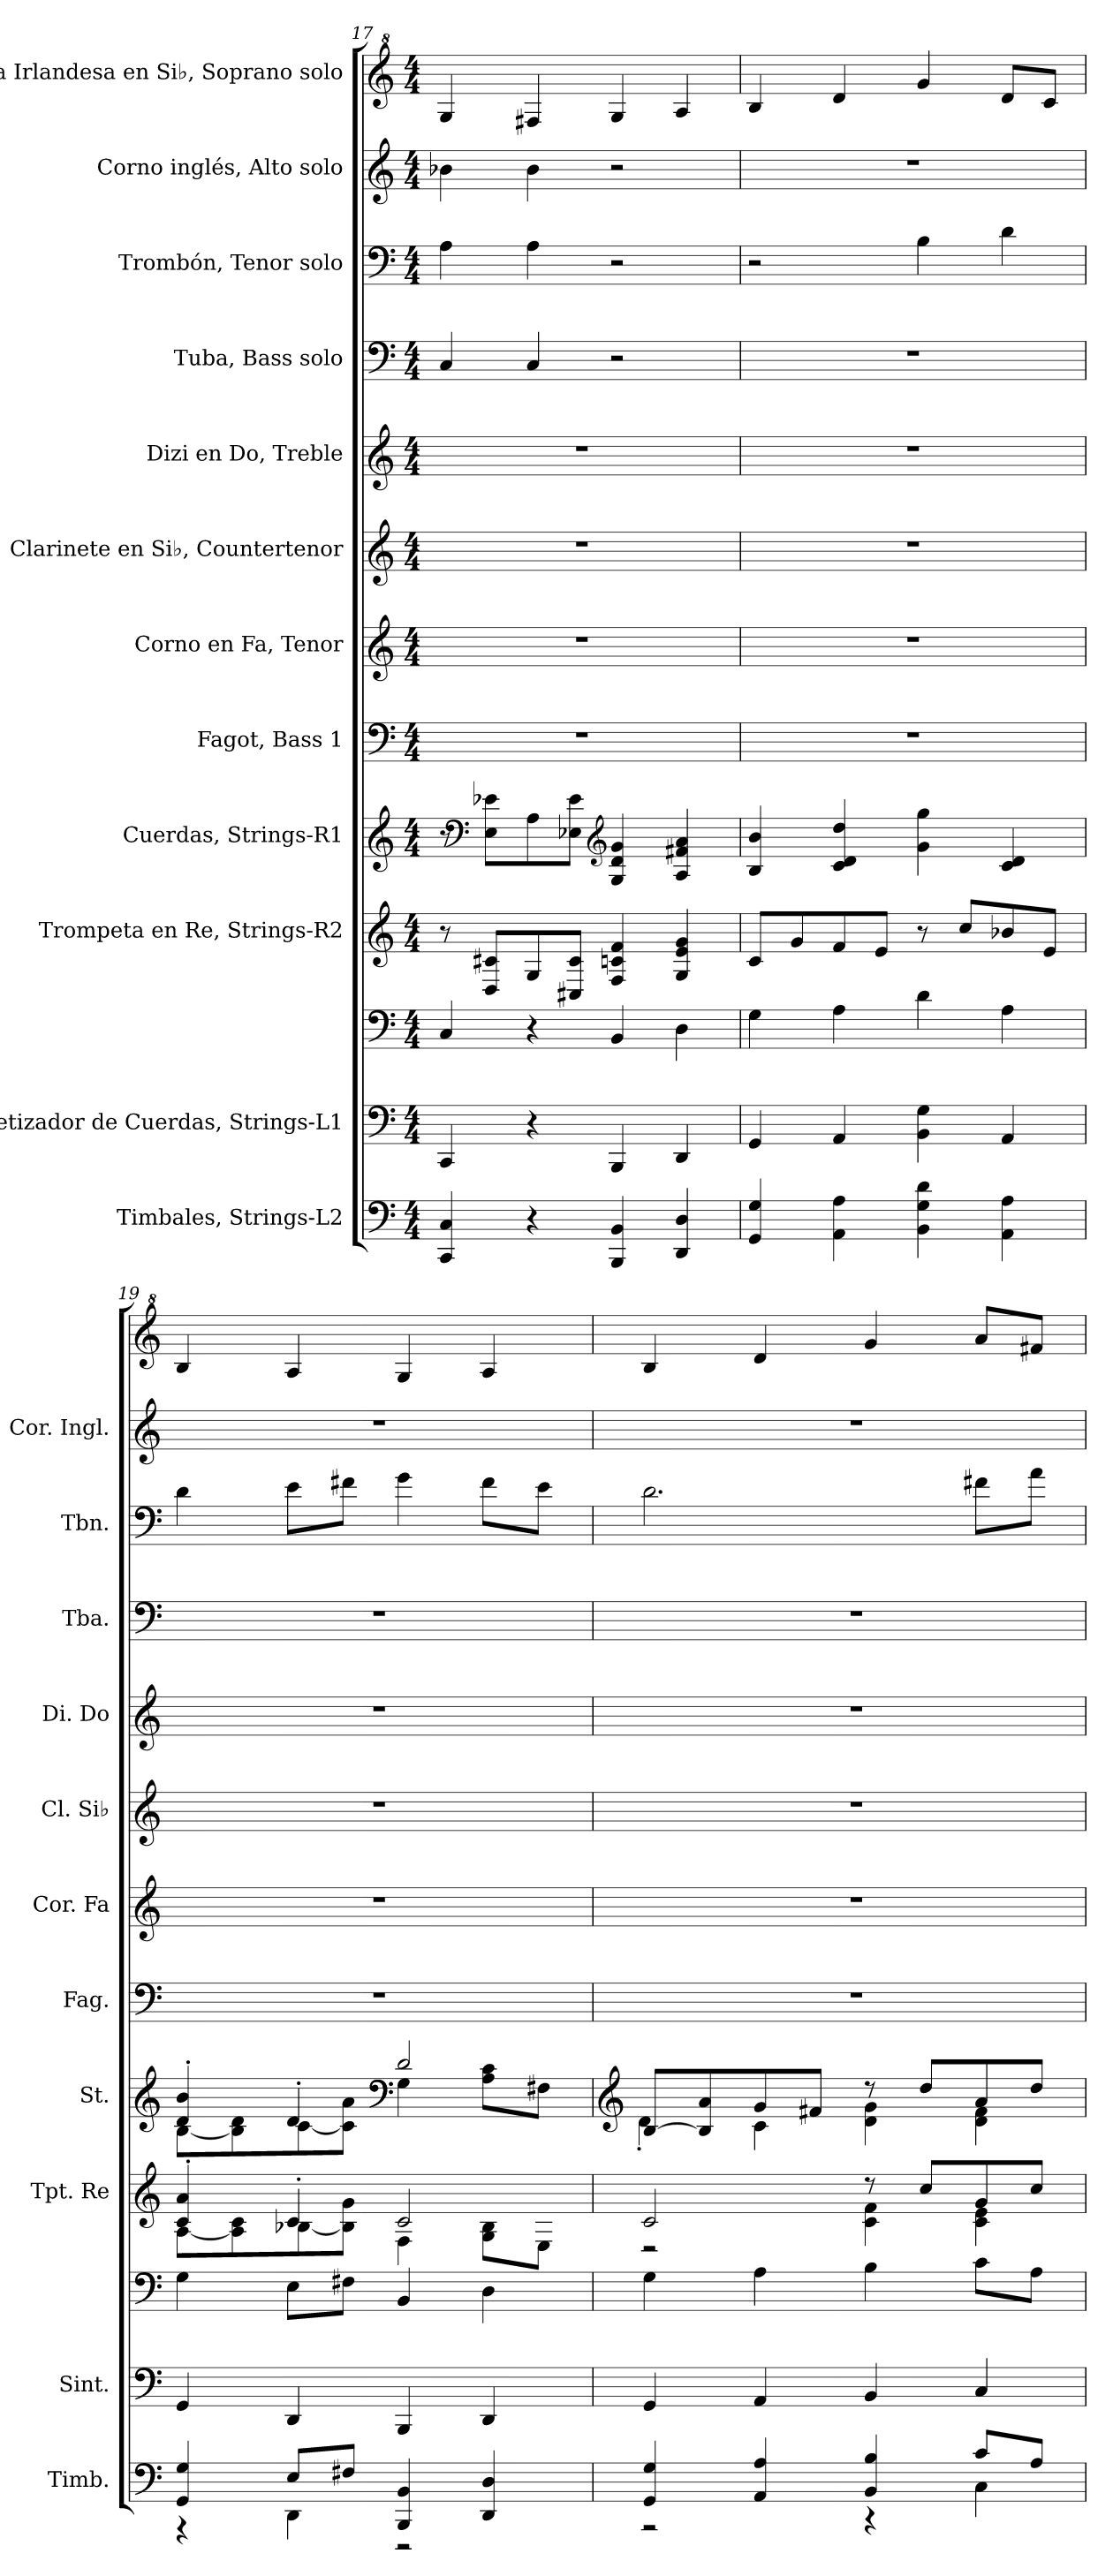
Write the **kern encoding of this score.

**kern	**kern	**kern	**kern	**kern	**kern	**kern	**kern	**kern	**kern	**kern	**kern	**kern
*part12	*part11	*part11	*part10	*part9	*part8	*part7	*part6	*part5	*part4	*part3	*part2	*part1
*staff13	*staff12	*staff11	*staff10	*staff9	*staff8	*staff7	*staff6	*staff5	*staff4	*staff3	*staff2	*staff1
*I"Timbales, Strings-L2	*I"Sintetizador de Cuerdas, Strings-L1	*	*I"Trompeta en Re, Strings-R2	*I"Cuerdas, Strings-R1	*I"Fagot, Bass 1	*I"Corno en Fa, Tenor	*I"Clarinete en Si♭, Countertenor	*I"Dizi en Do, Treble	*I"Tuba, Bass solo	*I"Trombón, Tenor solo	*I"Corno inglés, Alto solo	*I"Flauta Irlandesa en Si♭, Soprano solo
*I'Timb.	*I'Sint.	*	*I'Tpt. Re	*I'St.	*I'Fag.	*I'Cor. Fa	*I'Cl. Si♭	*I'Di. Do	*I'Tba.	*I'Tbn.	*I'Cor. Ingl.	*
!!LO:PB:g=z
*clefF4	*clefF4	*clefF4	*clefG2	*clefG2	*clefF4	*clefG2	*clefG2	*clefG2	*clefF4	*clefF4	*clefG2	*clefG^2
*	*	*	*ITrd-1c-2	*	*	*ITrd4c7	*ITrd1c2	*ITrd-7c-12	*	*	*ITrd4c7	*
*k[]	*k[]	*k[]	*k[f#c#]	*k[]	*k[]	*k[b-]	*k[b-e-]	*k[]	*k[]	*k[]	*k[b-]	*k[]
*M4/4	*M4/4	*M4/4	*M4/4	*M4/4	*M4/4	*M4/4	*M4/4	*M4/4	*M4/4	*M4/4	*M4/4	*M4/4
*MM100	*MM100	*MM100	*MM100	*MM100	*MM100	*MM100	*MM100	*MM100	*MM100	*MM100	*MM100	*MM100
=17	=17	=17	=17	=17	=17	=17	=17	=17	=17	=17	=17	=17
4CC/ 4C/	4CC/	4C/	8r	8r	1r	1r	1r	1r	4C/	4A\	4e-X\	4g/
*	*	*	*	*clefF4	*	*	*	*	*	*	*	*
.	.	.	8E/ 8d#X/L	8E\ 8e-X\L	.	.	.	.	.	.	.	.
4r	4r	4r	8A/	8A\	.	.	.	.	4C/	4A\	4e-\	4f#X/
.	.	.	8D#X/ 8d#/J	8E-X\ 8e-\J	.	.	.	.	.	.	.	.
*	*	*	*	*clefG2	*	*	*	*	*	*	*	*
4BBB/ 4BB/	4BBB/	4BB/	4G/ 4dn/ 4g/	4G/ 4d/ 4g/	.	.	.	.	2r	2r	2r	4g/
4DD/ 4D/	4DD/	4D\	4A/ 4f#/ 4a/	4A/ 4f#X/ 4a/	.	.	.	.	.	.	.	4a/
=18	=18	=18	=18	=18	=18	=18	=18	=18	=18	=18	=18	=18
4GG/ 4G/	4GG/	4G\	8d/L	4B/ 4b/	1r	1r	1r	1r	1r	2r	1r	4b/
.	.	.	8a/	.	.	.	.	.	.	.	.	.
4AA\ 4A\	4AA/	4A\	8g/	4c/ 4d/ 4dd/	.	.	.	.	.	.	.	4dd/
.	.	.	8f#/J	.	.	.	.	.	.	.	.	.
4BB\ 4G\ 4d\	4BB\ 4G\	4d\	8r	4g\ 4gg\	.	.	.	.	.	4B\	.	4gg/
.	.	.	8dd/L	.	.	.	.	.	.	.	.	.
4AA\ 4A\	4AA/	4A\	8ccn/	4c/ 4d/	.	.	.	.	.	4d\	.	8dd/L
.	.	.	8f#/J	.	.	.	.	.	.	.	.	8cc/J
=19	=19	=19	=19	=19	=19	=19	=19	=19	=19	=19	=19	=19
*^	*	*	*^	*^	*	*	*	*	*	*	*	*
4GG/ 4G/	4r	4GG/	4G\	4d/' 4b/'	[8B\L	4d/' 4b/'	[8B\L	1r	1r	1r	1r	1r	4d\	1r	4b/
.	.	.	.	.	8B\] 8d\	.	8B\] 8d\	.	.	.	.	.	.	.	.
8E/L	4DD\	4DD/	8E\L	4d'/	[8cn\	4d'/	[8c\	.	.	.	.	.	8e\L	.	4a/
8F#X/J	.	.	8F#X\J	.	8c\] 8a\J	.	8c\] 8a\J	.	.	.	.	.	8f#X\J	.	.
*	*	*	*	*	*	*clefF4	*	*	*	*	*	*	*	*	*
4BBB/ 4BB/	2r	4BBB/	4BB/	2d/	4G\	2d/	4G\	.	.	.	.	.	4g\	.	4g/
4DD/ 4D/	.	4DD/	4D\	.	8A\ 8c\L	.	8A\ 8c\L	.	.	.	.	.	8f#\L	.	4a/
.	.	.	.	.	8F#\J	.	8F#X\J	.	.	.	.	.	8e\J	.	.
!!LO:PB:g=z
=20	=20	=20	=20	=20	=20	=20	=20	=20	=20	=20	=20	=20	=20	=20	=20
*	*	*	*	*	*	*clefG2	*	*	*	*	*	*	*	*	*
4GG/ 4G/	2r	4GG/	4G\	2d/	2r	[8B/L	4d'\	1r	1r	1r	1r	1r	2.d\	1r	4b/
.	.	.	.	.	.	8B/] 8a/	.	.	.	.	.	.	.	.	.
4AA/ 4A/	.	4AA/	4A\	.	.	8g/	4c\	.	.	.	.	.	.	.	4dd/
.	.	.	.	.	.	8f#X/J	.	.	.	.	.	.	.	.	.
4BB/ 4B/	4r	4BB/	4B\	8r	4d\ 4g\	8r	4d\ 4g\	.	.	.	.	.	.	.	4gg/
.	.	.	.	8dd/L	.	8dd/L	.	.	.	.	.	.	.	.	.
8c/L	4C\	4C/	8c\L	8a/	4d\ 4f#\	8a/	4d\ 4f#\	.	.	.	.	.	8f#X\L	.	8aa/L
8A/J	.	.	8A\J	8dd/J	.	8dd/J	.	.	.	.	.	.	8a\J	.	8ff#X/J
*	*	*	*	*v	*v	*	*	*	*	*	*	*	*	*	*
*v	*v	*	*	*	*v	*v	*	*	*	*	*	*	*	*
=	=	=	=	=	=	=	=	=	=	=	=	=
*-	*-	*-	*-	*-	*-	*-	*-	*-	*-	*-	*-	*-
